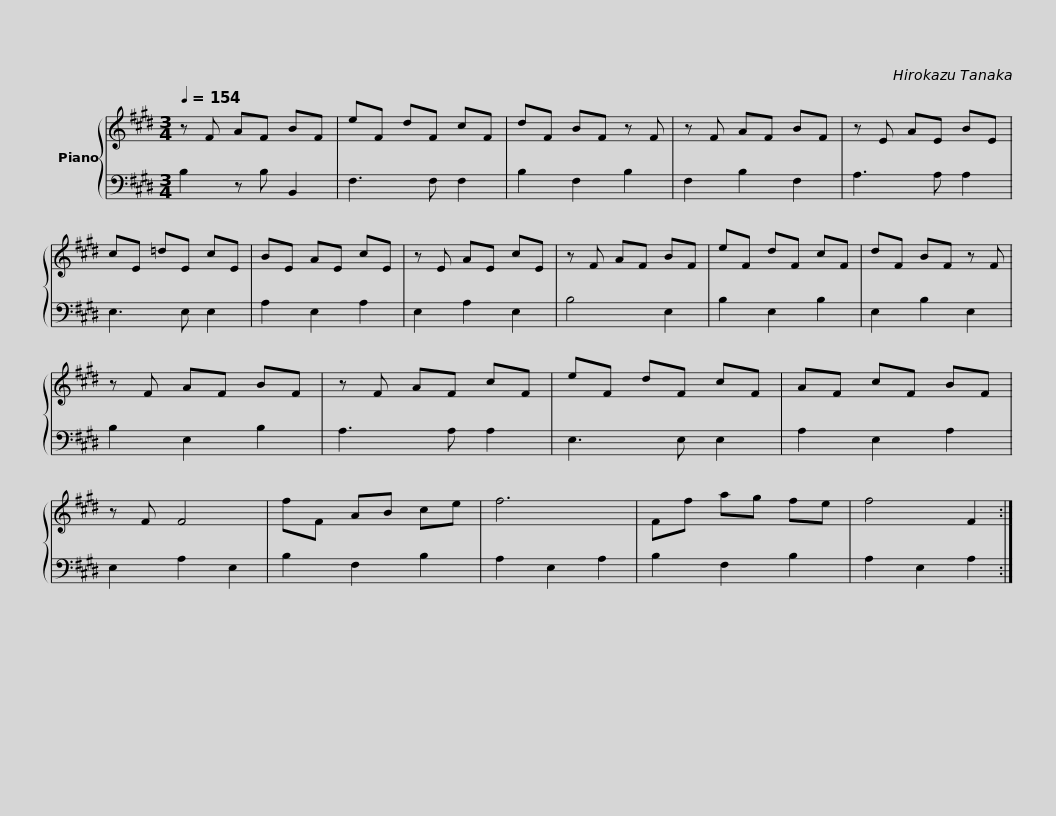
X:1
%%score { 1 | 2 }
L:1/8
Q:1/4=154
M:3/4
I:linebreak $
K:E
V:1 treble
V:2 bass
V:1
 z F AF BF | eF dF cF | dF BF z F | z F AF BF | z E AE BE | %5
 cE =dE cE |$ BE AE cE | z E AE cE | z F AF BF | eF dF cF | %10
 dF BF z F | z F AF BF | z F AF cF |$ eF dF cF | AF cF BF | %15
 z F F4 | fF AB ce | f6 | Ff ag fe | f4 F2 :| %20
V:2
 B,2 z B, B,,2 | F,3 F, F,2 | B,2 F,2 B,2 | F,2 B,2 F,2 | A,3 A, A,2 | %5
 E,3 E, E,2 |$ A,2 E,2 A,2 | E,2 A,2 E,2 | B,4 E,2 | B,2 E,2 B,2 | %10
 E,2 B,2 E,2 | B,2 E,2 B,2 | A,3 A, A,2 |$ E,3 E, E,2 | A,2 E,2 A,2 | %15
 E,2 A,2 E,2 | B,2 F,2 B,2 | A,2 E,2 A,2 | B,2 F,2 B,2 | A,2 E,2 A,2 :| %20
